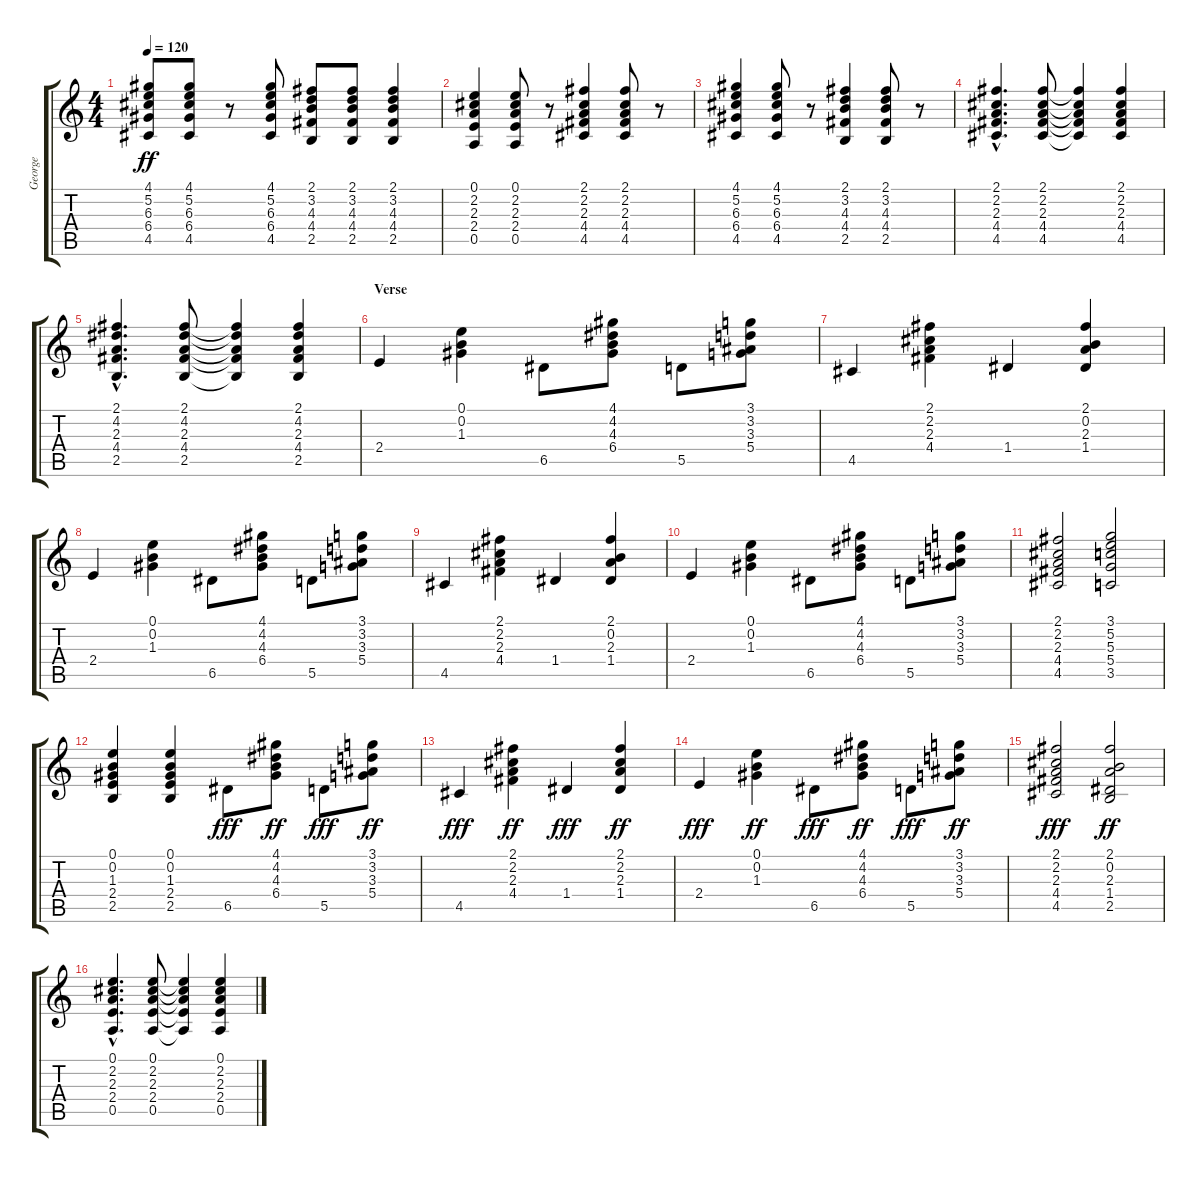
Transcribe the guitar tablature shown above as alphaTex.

\track ("George" "George") {instrument acousticguitarnylon}
\staff {score tabs}
\tuning (E4 B3 G3 D3 A2 E2) {hide}
\ts (4 4)
\tempo 120
\clef g2
\ks c
(4.1 5.2 6.3 6.4 4.5).8{dy ff} (4.1 5.2 6.3 6.4 4.5).8 r.8 (4.1 5.2 6.3 6.4 4.5).8 (2.1 3.2 4.3 4.4 2.5).8 (2.1 3.2 4.3 4.4 2.5).8 (2.1 3.2 4.3 4.4 2.5).4 |
(0.1 2.2 2.3 2.4 0.5).4 (0.1 2.2 2.3 2.4 0.5).8 r.8 (2.1 2.2 2.3 4.4 4.5).4 (2.1 2.2 2.3 4.4 4.5).8 r.8 |
(4.1 5.2 6.3 6.4 4.5).4 (4.1 5.2 6.3 6.4 4.5).8 r.8 (2.1 3.2 4.3 4.4 2.5).4 (2.1 3.2 4.3 4.4 2.5).8 r.8 |
(2.1{hac} 2.2{hac} 2.3{hac} 4.4{hac} 4.5{hac}).4{d} (2.1 2.2 2.3 4.4 4.5).8 (2.1{t} 2.2{t} 2.3{t} 4.4{t} 4.5{t}).4 (2.1 2.2 2.3 4.4 4.5).4 |
(2.1{hac} 4.2{hac} 2.3{hac} 4.4{hac} 2.5{hac}).4{d} (2.1 4.2 2.3 4.4 2.5).8 (2.1{t} 4.2{t} 2.3{t} 4.4{t} 2.5{t}).4 (2.1 4.2 2.3 4.4 2.5).4 |
\section ("" "Verse")
2.4.4{volume 14} (0.1 0.2 1.3).4 6.5.8 (4.1 4.2 4.3 6.4).8 5.5.8 (3.1 3.2 3.3 5.4).8 |
4.5.4 (2.1 2.2 2.3 4.4).4 1.4.4 (2.1 0.2 2.3 1.4).4 |
2.4.4 (0.1 0.2 1.3).4 6.5.8 (4.1 4.2 4.3 6.4).8 5.5.8 (3.1 3.2 3.3 5.4).8 |
4.5.4 (2.1 2.2 2.3 4.4).4 1.4.4 (2.1 0.2 2.3 1.4).4 |
2.4.4 (0.1 0.2 1.3).4 6.5.8 (4.1 4.2 4.3 6.4).8 5.5.8 (3.1 3.2 3.3 5.4).8 |
(2.1 2.2 2.3 4.4 4.5).2 (3.1 5.2 5.3 5.4 3.5).2 |
(0.1 0.2 1.3 2.4 2.5).4 (0.1 0.2 1.3 2.4 2.5).4 6.5.8{dy fff} (4.1 4.2 4.3 6.4).8{dy ff} 5.5.8{dy fff} (3.1 3.2 3.3 5.4).8{dy ff} |
4.5.4{dy fff} (2.1 2.2 2.3 4.4).4{dy ff} 1.4.4{dy fff} (2.1 2.2 2.3 1.4).4{dy ff} |
2.4.4{dy fff} (0.1 0.2 1.3).4{dy ff} 6.5.8{dy fff} (4.1 4.2 4.3 6.4).8{dy ff} 5.5.8{dy fff} (3.1 3.2 3.3 5.4).8{dy ff} |
(2.1 2.2 2.3 4.4 4.5).2{dy fff} (2.1 0.2 2.3 1.4 2.5).2{dy ff} |
(0.1{hac} 2.2{hac} 2.3{hac} 2.4{hac} 0.5{hac}).4{d} (0.1 2.2 2.3 2.4 0.5).8 (0.1{t} 2.2{t} 2.3{t} 2.4{t} 0.5{t}).4 (0.1 2.2 2.3 2.4 0.5).4
